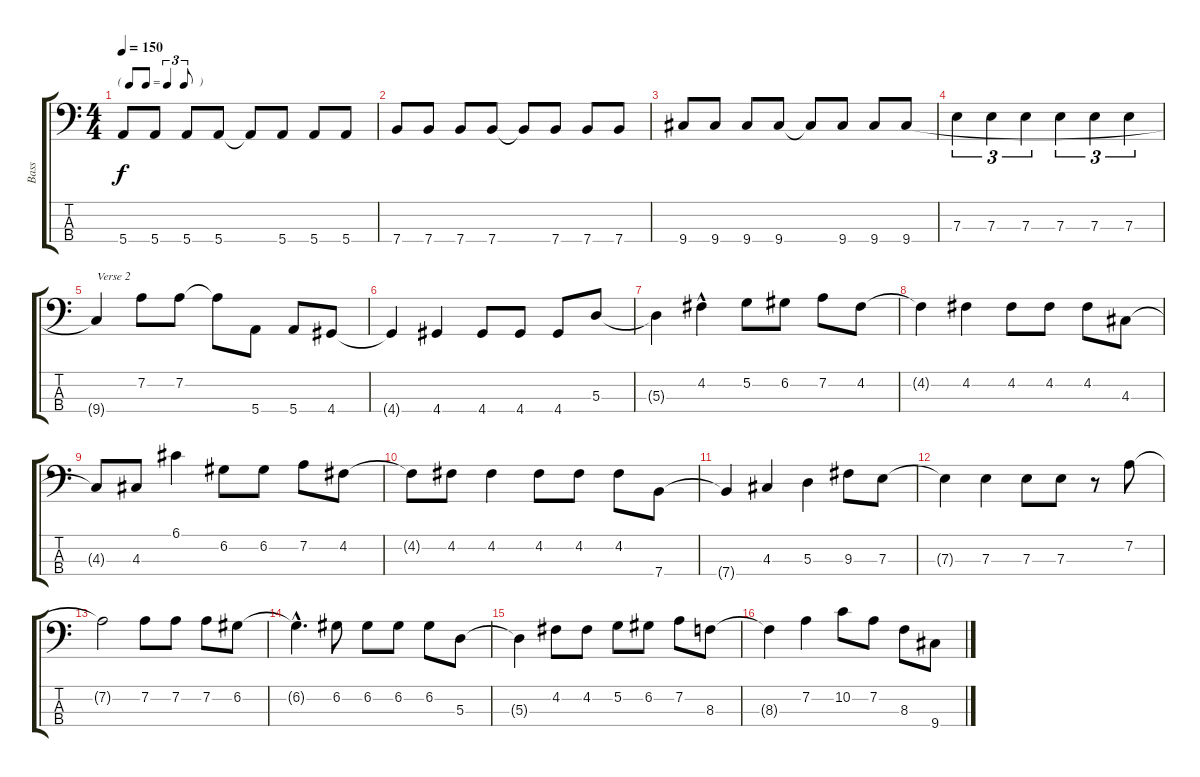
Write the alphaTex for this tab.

\track ("Bass" "Bass") {instrument electricbasspick}
\staff {score tabs}
\tuning (G2 D2 A1 E1) {hide}
\ts (4 4)
\tf triplet8th
\tempo 150
\clef f4
\ks c
5.4.8{dy f} 5.4.8 5.4.8 5.4.8 5.4{t}.8 5.4.8 5.4.8 5.4.8 |
7.4.8 7.4.8 7.4.8 7.4.8 7.4{t}.8 7.4.8 7.4.8 7.4.8 |
9.4.8 9.4.8 9.4.8 9.4.8 9.4{t}.8 9.4.8 9.4.8 9.4.8 |
7.3.4{tu (3 2)} 7.3.4{tu (3 2)} 7.3.4{tu (3 2)} 7.3.4{tu (3 2)} 7.3.4{tu (3 2)} 7.3.4{tu (3 2)} |
9.4{t}.4{txt "Verse 2"} 7.2.8 7.2.8 7.2{t}.8 5.4.8 5.4.8 4.4.8 |
4.4{t}.4 4.4.4 4.4.8 4.4.8 4.4.8 5.3.8 |
5.3{t}.4 4.2{hac}.4 5.2.8 6.2.8 7.2.8 4.2.8 |
4.2{t}.4 4.2.4 4.2.8 4.2.8 4.2.8 4.3.8 |
4.3{t}.8 4.3.8 6.1.4 6.2.8 6.2.8 7.2.8 4.2.8 |
4.2{t}.8 4.2.8 4.2.4 4.2.8 4.2.8 4.2.8 7.4.8 |
7.4{t}.4 4.3.4 5.3.4 9.3.8 7.3.8 |
7.3{t}.4 7.3.4 7.3.8 7.3.8 r.8 7.2.8 |
7.2{t}.2 7.2.8 7.2.8 7.2.8 6.2.8 |
6.2{hac t}.4{d} 6.2.8 6.2.8 6.2.8 6.2.8 5.3.8 |
5.3{t}.4 4.2.8 4.2.8 5.2.8 6.2.8 7.2.8 8.3.8 |
8.3{t}.4 7.2.4 10.2.8 7.2.8 8.3.8 9.4.8
